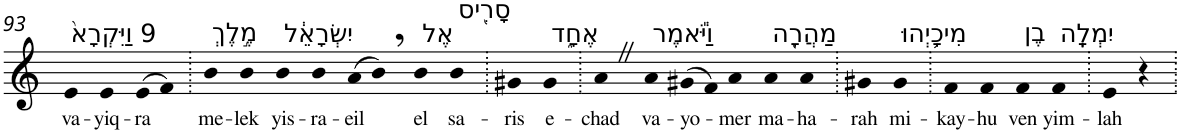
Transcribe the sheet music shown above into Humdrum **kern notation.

**kern	**text
*part1	*part1
*staff1	*staff1
*I"Piano	*
*I'Pno	*
!!LO:PB:g=z
*clefG2	*
*k[]	*
=93	=93
!LO:TX:a:t=9 וַיִּקְרָא֙	!
!	!LO:LY:b
4e	va-
!	!LO:LY:b
4e	-yiq-
!	!LO:LY:b
(>8e	-ra
8f)	.
=94.	=94.
!LO:TX:a:t=מֶ֣לֶךְ	!
!	!LO:LY:b
4b	me-
!	!LO:LY:b
4b	-lek
!LO:TX:a:t=יִשְׂרָאֵ֔ל	!
!	!LO:LY:b
4b	yis-
!	!LO:LY:b
4b	-ra-
!	!LO:LY:b
(>8a	-eil
8b,)	.
!LO:TX:a:t=אֶל	!
!	!LO:LY:b
4b	el
!LO:TX:a:t=סָרִ֖יס	!
!	!LO:LY:b
4b	sa-
=95.	=95.
!	!LO:LY:b
4g#X	-ris
!LO:TX:a:t=אֶחָ֑ד	!
!	!LO:LY:b
4g#	e-
=96.	=96.
!	!LO:LY:b
4aZ	-chad
!LO:TX:a:t=וַיֹּ֕אמֶר	!
!	!LO:LY:b
4a	va-
!	!LO:LY:b
(>8g#X	-yo-
8f)	.
!	!LO:LY:b
4a	-mer
!LO:TX:a:t=מַהֲרָ֖ה	!
!	!LO:LY:b
4a	ma-
!	!LO:LY:b
4a	-ha-
=97.	=97.
!	!LO:LY:b
4g#X	-rah
!LO:TX:a:t=מִיכָ֥יְהוּ	!
!	!LO:LY:b
4g#	mi-
=98.	=98.
!	!LO:LY:b
4f	-kay-
!	!LO:LY:b
4f	-hu
!LO:TX:a:t=בֶן	!
!	!LO:LY:b
4f	ven
!LO:TX:a:t=יִמְלָֽה	!
!	!LO:LY:b
4f	yim-
=99.	=99.
!	!LO:LY:b
4e	-lah
4r	.
=.	=.
*-	*-
